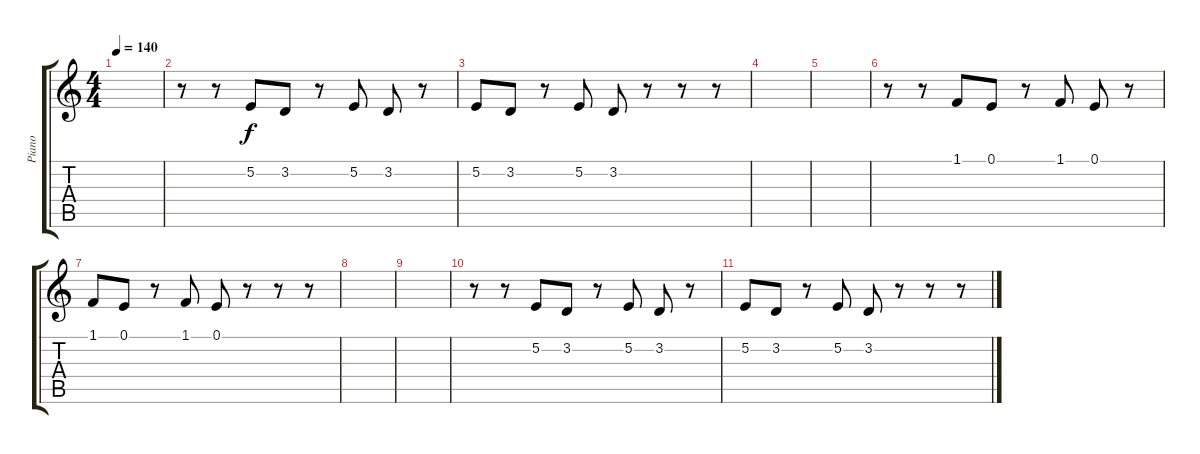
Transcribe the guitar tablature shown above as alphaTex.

\track ("Piano" "Piano") {instrument acousticgrandpiano}
\staff {score tabs}
\tuning (E4 B3 G3 D3 A2 E2) {hide}
\ts (4 4)
\tempo 140
\clef g2
\ks c
|
r.8 r.8 5.2.8 3.2.8 r.8 5.2.8 3.2.8 r.8 |
5.2.8 3.2.8 r.8 5.2.8 3.2.8 r.8 r.8 r.8 |
|
|
r.8 r.8 1.1.8 0.1.8 r.8 1.1.8 0.1.8 r.8 |
1.1.8 0.1.8 r.8 1.1.8 0.1.8 r.8 r.8 r.8 |
|
|
r.8 r.8 5.2.8 3.2.8 r.8 5.2.8 3.2.8 r.8 |
5.2.8 3.2.8 r.8 5.2.8 3.2.8 r.8 r.8 r.8
